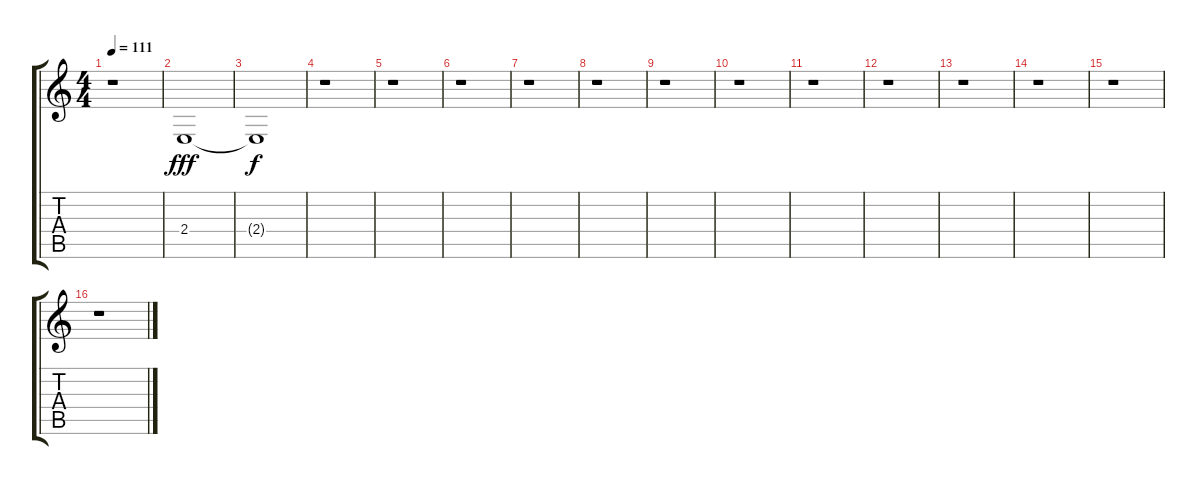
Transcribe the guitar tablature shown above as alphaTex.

\track "" {instrument synthstrings1}
\staff {score tabs}
\tuning (E4 B3 G3 D3 A2 E2) {hide}
\ts (4 4)
\tempo 111
\clef g2
\ks c
r.1{dy fff} |
2.4.1 |
2.4{t}.1{dy f} |
r.1 |
r.1 |
r.1 |
r.1 |
r.1 |
r.1 |
r.1 |
r.1 |
r.1 |
r.1 |
r.1 |
r.1 |
r.1
